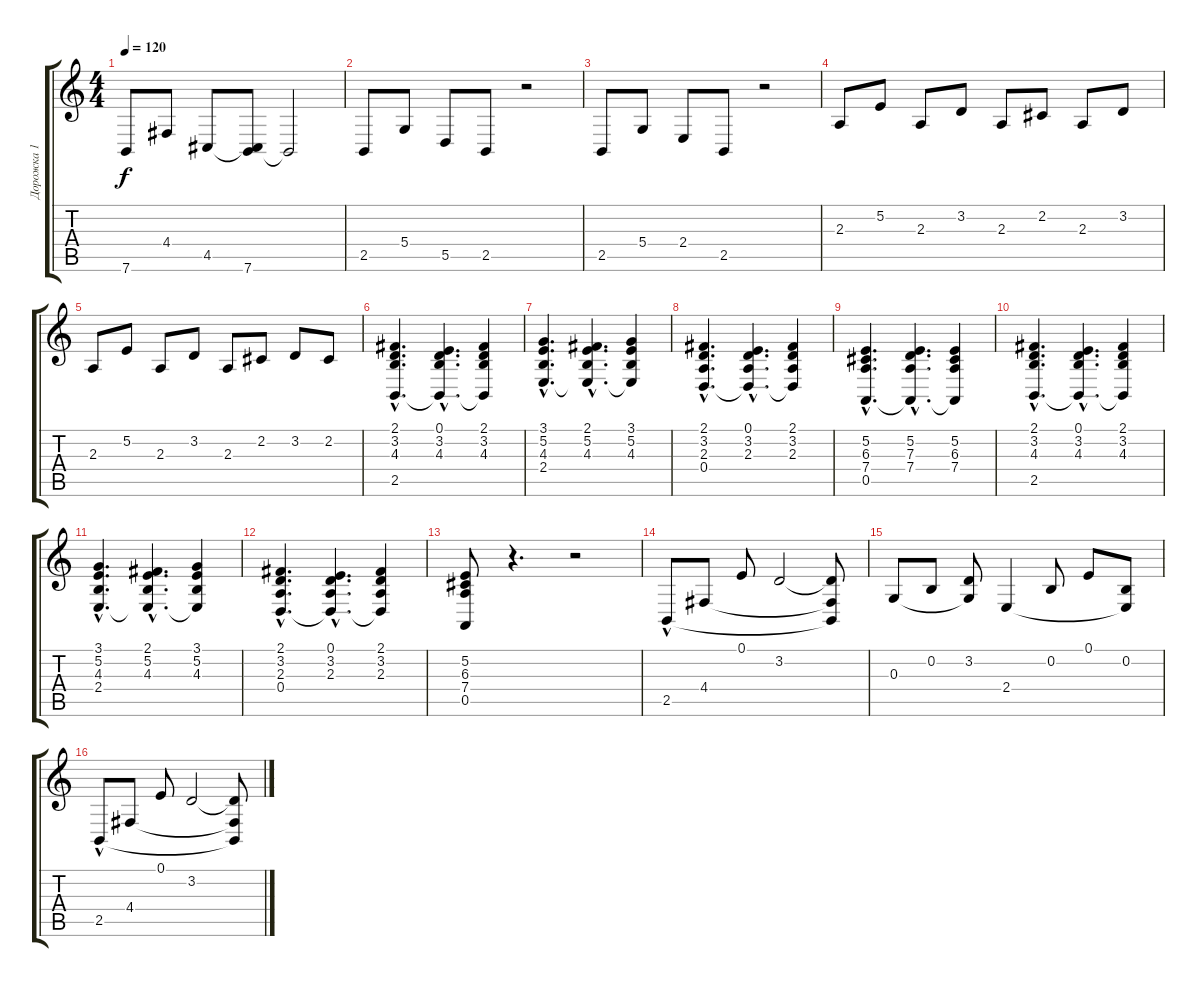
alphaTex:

\track ("Дорожка 1" "Дорожка 1") {instrument brightacousticpiano}
\staff {score tabs}
\tuning (E4 B3 G3 D3 A2 E2) {hide}
\ts (4 4)
\tempo 120
\clef g2
\ks c
7.6.8{dy f} 4.4.8 4.5.8 (4.5{t} 7.6).8 7.6{t}.2 |
2.5.8 5.4.8 5.5.8 2.5.8 r.2 |
2.5.8 5.4.8 2.4.8 2.5.8 r.2 |
2.3.8 5.2.8 2.3.8 3.2.8 2.3.8 2.2.8 2.3.8 3.2.8 |
2.3.8 5.2.8 2.3.8 3.2.8 2.3.8 2.2.8 3.2.8 2.2.8 |
(2.1{hac} 3.2{hac} 4.3{hac} 2.5{hac}).4{d} (0.1{hac} 3.2{hac} 4.3{hac} 2.5{hac t}).4{d} (2.1 3.2 4.3 2.5{t}).4 |
(3.1{hac} 5.2{hac} 4.3{hac} 2.4{hac}).4{d} (2.1{hac} 5.2{hac} 4.3{hac} 2.4{hac t}).4{d} (3.1 5.2 4.3 2.4{t}).4 |
(2.1{hac} 3.2{hac} 2.3{hac} 0.4{hac}).4{d} (0.1{hac} 3.2{hac} 2.3{hac} 0.4{hac t}).4{d} (2.1 3.2 2.3 0.4{t}).4 |
(5.2{hac} 6.3{hac} 7.4{hac} 0.5{hac}).4{d} (5.2{hac} 7.3{hac} 7.4{hac} 0.5{hac t}).4{d} (5.2 6.3 7.4 0.5{t}).4 |
(2.1{hac} 3.2{hac} 4.3{hac} 2.5{hac}).4{d} (0.1{hac} 3.2{hac} 4.3{hac} 2.5{hac t}).4{d} (2.1 3.2 4.3 2.5{t}).4 |
(3.1{hac} 5.2{hac} 4.3{hac} 2.4{hac}).4{d} (2.1{hac} 5.2{hac} 4.3{hac} 2.4{hac t}).4{d} (3.1 5.2 4.3 2.4{t}).4 |
(2.1{hac} 3.2{hac} 2.3{hac} 0.4{hac}).4{d} (0.1{hac} 3.2{hac} 2.3{hac} 0.4{hac t}).4{d} (2.1 3.2 2.3 0.4{t}).4 |
(5.2 6.3 7.4 0.5).8 r.4{d} r.2 |
2.5{hac}.8 4.4.8 0.1.8 3.2.2 (3.2{t} 4.4{t} 2.5{t}).8 |
0.3.8 0.2.8 (3.2 0.3{t}).8 2.4.4 0.2.8 0.1.8 (0.2 2.4{t}).8 |
2.5{hac}.8 4.4.8 0.1.8 3.2.2 (3.2{t} 4.4{t} 2.5{t}).8
